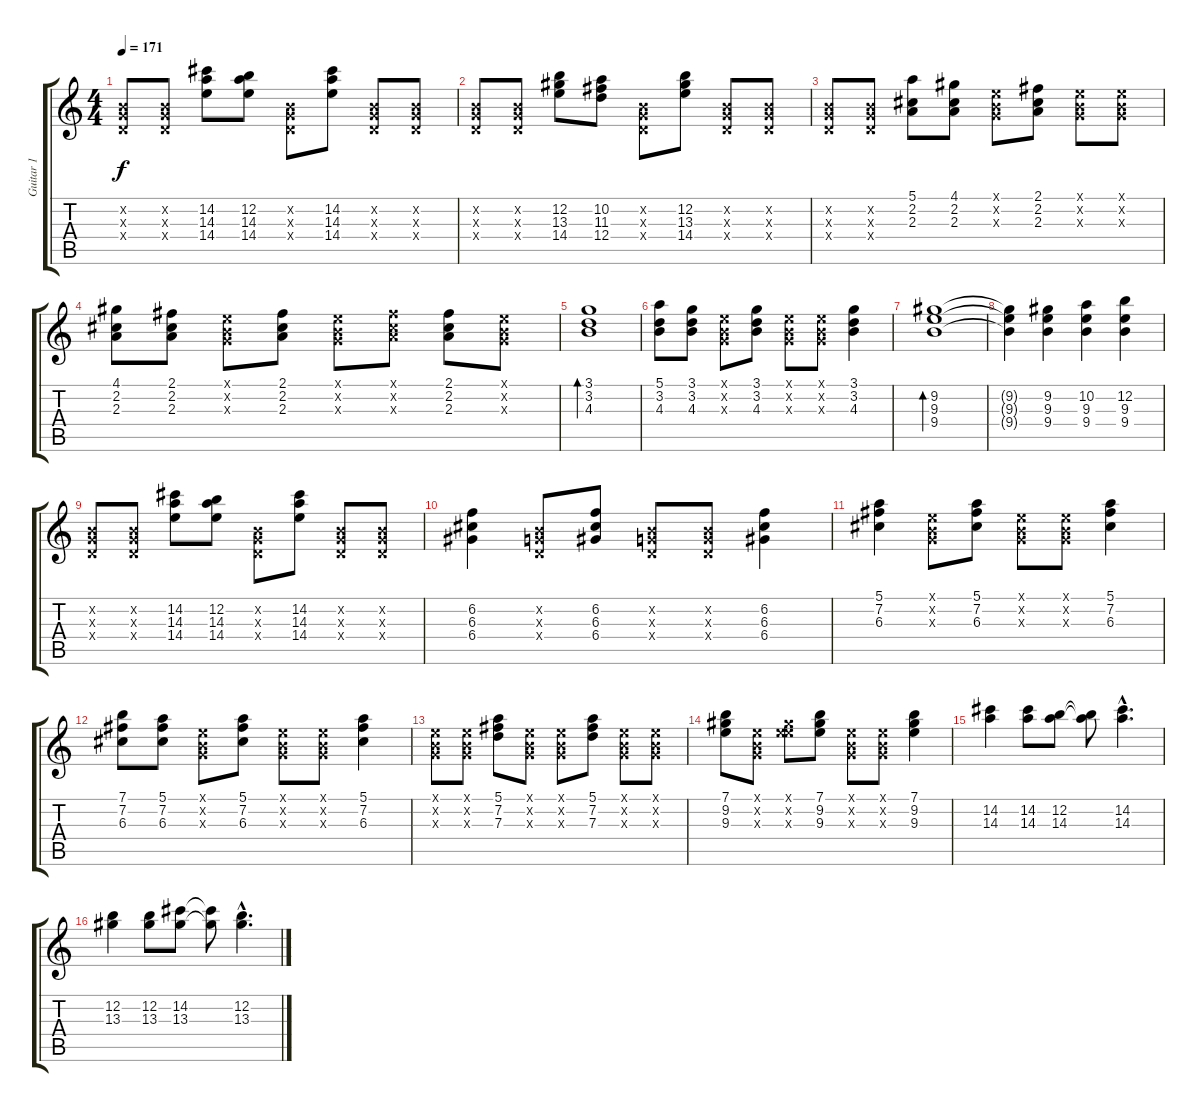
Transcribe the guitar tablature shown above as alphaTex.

\track ("Guitar 1" "Guitar 1") {instrument electricguitarclean}
\staff {score tabs}
\tuning (E4 B3 G3 D3 A2 E2) {hide}
\ts (4 4)
\tempo 171
\clef g2
\ks c
(0.2{x} 0.3{x} 0.4{x}).8{dy f} (0.2{x} 0.3{x} 0.4{x}).8 (14.2 14.3 14.4).8 (12.2 14.3 14.4).8 (0.2{x} 0.3{x} 0.4{x}).8 (14.2 14.3 14.4).8 (0.2{x} 0.3{x} 0.4{x}).8 (0.2{x} 0.3{x} 0.4{x}).8 |
(0.2{x} 0.3{x} 0.4{x}).8 (0.2{x} 0.3{x} 0.4{x}).8 (12.2 13.3 14.4).8 (10.2 11.3 12.4).8 (0.2{x} 0.3{x} 0.4{x}).8 (12.2 13.3 14.4).8 (0.2{x} 0.3{x} 0.4{x}).8 (0.2{x} 0.3{x} 0.4{x}).8 |
(0.2{x} 0.3{x} 0.4{x}).8 (0.2{x} 0.3{x} 0.4{x}).8 (5.1 2.2 2.3).8 (4.1 2.2 2.3).8 (0.1{x} 0.2{x} 0.3{x}).8 (2.1 2.2 2.3).8 (0.1{x} 0.2{x} 0.3{x}).8 (0.1{x} 0.2{x} 0.3{x}).8 |
(4.1 2.2 2.3).8 (2.1 2.2 2.3).8 (0.1{x} 0.2{x} 0.3{x}).8 (2.1 2.2 2.3).8 (0.1{x} 0.2{x} 0.3{x}).8 (2.1{x} 2.2{x} 2.3{x}).8 (2.1 2.2 2.3).8 (0.1{x} 0.2{x} 0.3{x}).8 |
(3.1 3.2 4.3).1{bd 240} |
(5.1 3.2 4.3).8 (3.1 3.2 4.3).8 (0.1{x} 0.2{x} 0.3{x}).8 (3.1 3.2 4.3).8 (0.1{x} 0.2{x} 0.3{x}).8 (0.1{x} 0.2{x} 0.3{x}).8 (3.1 3.2 4.3).4 |
(9.2 9.3 9.4).1{bd 240} |
(9.2{t} 9.3{t} 9.4{t}).4 (9.2 9.3 9.4).4 (10.2 9.3 9.4).4 (12.2 9.3 9.4).4 |
(0.2{x} 0.3{x} 0.4{x}).8 (0.2{x} 0.3{x} 0.4{x}).8 (14.2 14.3 14.4).8 (12.2 14.3 14.4).8 (0.2{x} 0.3{x} 0.4{x}).8 (14.2 14.3 14.4).8 (0.2{x} 0.3{x} 0.4{x}).8 (0.2{x} 0.3{x} 0.4{x}).8 |
(6.2 6.3 6.4).4 (0.2{x} 0.3{x} 0.4{x}).8 (6.2 6.3 6.4).8 (0.2{x} 0.3{x} 0.4{x}).8 (0.2{x} 0.3{x} 0.4{x}).8 (6.2 6.3 6.4).4 |
(5.1 7.2 6.3).4 (0.1{x} 0.2{x} 0.3{x}).8 (5.1 7.2 6.3).8 (0.1{x} 0.2{x} 0.3{x}).8 (0.1{x} 0.2{x} 0.3{x}).8 (5.1 7.2 6.3).4 |
(7.1 7.2 6.3).8 (5.1 7.2 6.3).8 (0.1{x} 0.2{x} 0.3{x}).8 (5.1 7.2 6.3).8 (0.1{x} 0.2{x} 0.3{x}).8 (0.1{x} 0.2{x} 0.3{x}).8 (5.1 7.2 6.3).4 |
(0.1{x} 0.2{x} 0.3{x}).8 (0.1{x} 0.2{x} 0.3{x}).8 (5.1 7.2 7.3).8 (0.1{x} 0.2{x} 0.3{x}).8 (0.1{x} 0.2{x} 0.3{x}).8 (5.1 7.2 7.3).8 (0.1{x} 0.2{x} 0.3{x}).8 (0.1{x} 0.2{x} 0.3{x}).8 |
(7.1 9.2 9.3).8 (0.1{x} 0.2{x} 0.3{x}).8 (0.1{x} 9.2{x} 9.3{x}).8 (7.1 9.2 9.3).8 (0.1{x} 0.2{x} 0.3{x}).8 (0.1{x} 0.2{x} 0.3{x}).8 (7.1 9.2 9.3).4 |
(14.2 14.3).4 (14.2 14.3).8 (12.2 14.3).8 (12.2{t} 14.3{t}).8 (14.2{hac} 14.3{hac}).4{d} |
(12.2 13.3).4 (12.2 13.3).8 (14.2 13.3).8 (14.2{t} 13.3{t}).8 (12.2{hac} 13.3{hac}).4{d}
